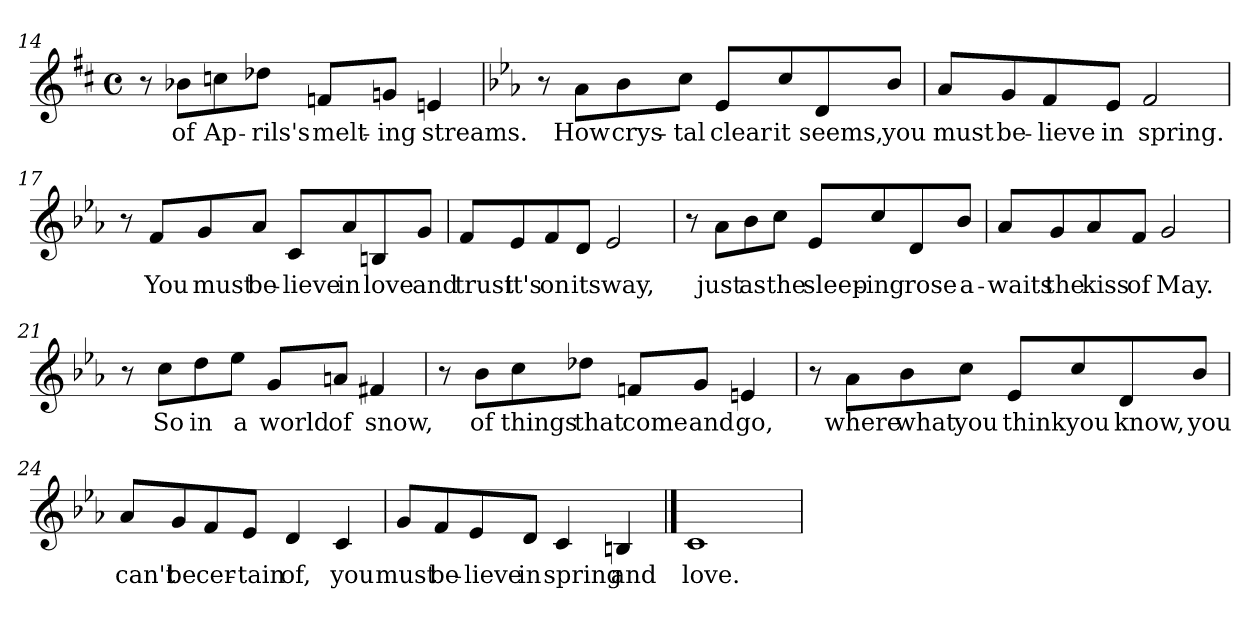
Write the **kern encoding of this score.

**kern	**text
*part1	*part1
*staff1	*staff1
*clefG2	*
*k[f#c#]	*
*D:	*
*M4/4	*
*met(c)	*
=14||	=14||
8r	.
8b-X\L	of
8ccn\	Ap-
8dd-X\J	-rils's
8fn/L	melt-
8gn/J	-ing
4en/	streams.
!!LO:LB:g=z
=15	=15
*k[b-e-a-]	*
*E-:	*
8r	.
8a-\L	How
8b-\	crys-
8cc\J	-tal
8e-/L	clear
8cc/	it
8d/	seems,
8b-/J	you
=16	=16
8a-/L	must
8g/	be-
8f/	-lieve
8e-/J	in
2f/	spring.
!!LO:PB:g=z
=17	=17
8r	.
8f/L	You
8g/	must
8a-/J	be-
8c/L	-lieve
8a-/	in
8Bn/	love
8g/J	and
=18	=18
8f/L	trust
8e-/	it's
8f/	on
8d/J	its
2e-/	way,
!!LO:LB:g=z
=19	=19
8r	.
8a-\L	just
8b-\	as
8cc\J	the
8e-/L	sleep-
8cc/	-ing
8d/	rose
8b-/J	a-
=20	=20
8a-/L	-waits
8g/	the
8a-/	kiss
8f/J	of
2g/	May.
!!LO:LB:g=z
=21	=21
8r	.
8cc\L	So
8dd\	in
8ee-\J	a
8g/L	world
8an/J	of
4f#X/	snow,
=22	=22
8r	.
8b-\L	of
8cc\	things
8dd-X\J	that
8fn/L	come
8g/J	and
4en/	go,
!!LO:LB:g=z
=23	=23
8r	.
8a-\L	where
8b-\	what
8cc\J	you
8e-/L	think
8cc/	you
8d/	know,
8b-/J	you
=24	=24
8a-/L	can't
8g/	be
8f/	cer-
8e-/J	-tain
4d/	of,
4c/	you
!!LO:LB:g=z
=25	=25
8g/L	must
8f/	be-
8e-/	-lieve
8d/J	in
4c/	spring
4Bn/	and
==26	==26
1c	love.
=	=
*-	*-
